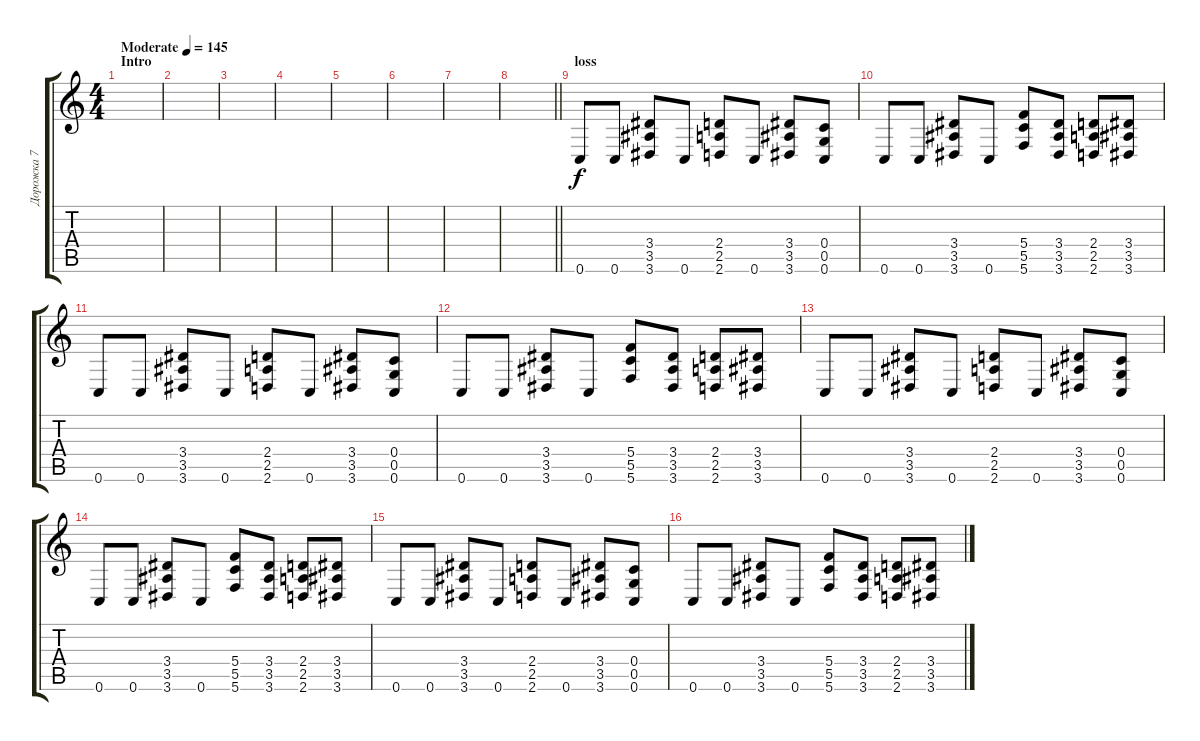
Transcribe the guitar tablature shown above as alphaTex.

\track ("Дорожка 7" "Дорожка 7") {instrument distortionguitar}
\staff {score tabs}
\tuning (D4 A3 F3 C3 G2 C2) {hide}
\ts (4 4)
\section ("" "Intro")
\tempo (145 "Moderate")
\clef g2
\ks c
|
|
|
|
|
|
|
\barLineRight lightlight
|
\section ("" "loss")
0.6.8 0.6.8 (3.4 3.5 3.6).8 0.6.8 (2.4 2.5 2.6).8 0.6.8 (3.4 3.5 3.6).8 (0.4 0.5 0.6).8 |
0.6.8 0.6.8 (3.4 3.5 3.6).8 0.6.8 (5.4 5.5 5.6).8 (3.4 3.5 3.6).8 (2.4 2.5 2.6).8 (3.4 3.5 3.6).8 |
0.6.8 0.6.8 (3.4 3.5 3.6).8 0.6.8 (2.4 2.5 2.6).8 0.6.8 (3.4 3.5 3.6).8 (0.4 0.5 0.6).8 |
0.6.8 0.6.8 (3.4 3.5 3.6).8 0.6.8 (5.4 5.5 5.6).8 (3.4 3.5 3.6).8 (2.4 2.5 2.6).8 (3.4 3.5 3.6).8 |
0.6.8 0.6.8 (3.4 3.5 3.6).8 0.6.8 (2.4 2.5 2.6).8 0.6.8 (3.4 3.5 3.6).8 (0.4 0.5 0.6).8 |
0.6.8 0.6.8 (3.4 3.5 3.6).8 0.6.8 (5.4 5.5 5.6).8 (3.4 3.5 3.6).8 (2.4 2.5 2.6).8 (3.4 3.5 3.6).8 |
0.6.8 0.6.8 (3.4 3.5 3.6).8 0.6.8 (2.4 2.5 2.6).8 0.6.8 (3.4 3.5 3.6).8 (0.4 0.5 0.6).8 |
0.6.8 0.6.8 (3.4 3.5 3.6).8 0.6.8 (5.4 5.5 5.6).8 (3.4 3.5 3.6).8 (2.4 2.5 2.6).8 (3.4 3.5 3.6).8
